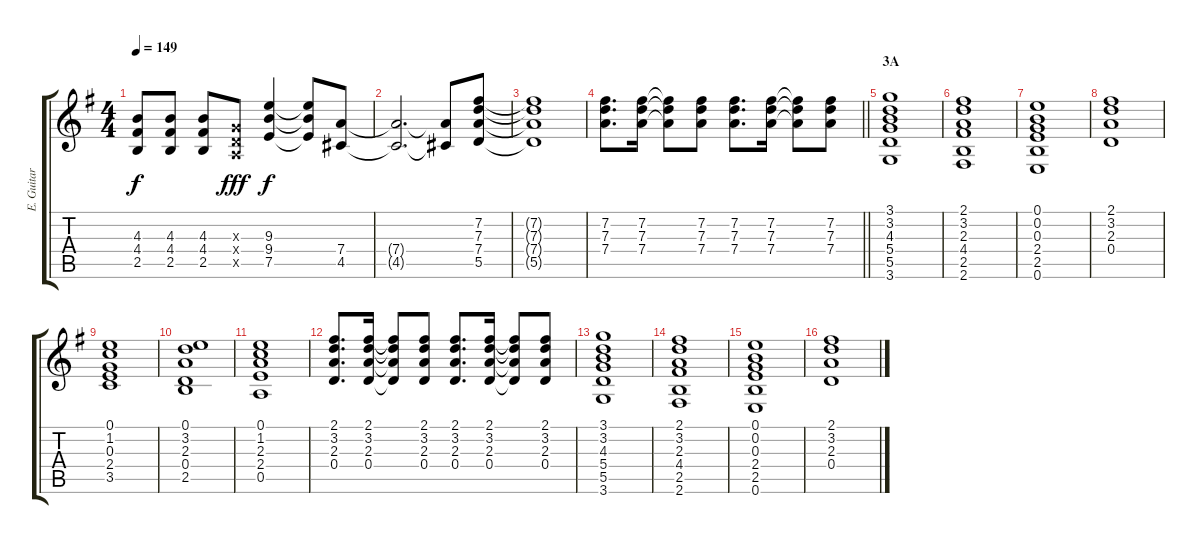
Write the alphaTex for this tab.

\track ("E. Guitar III" "E. Guitar ") {instrument overdrivenguitar}
\staff {score tabs}
\tuning (E4 B3 G3 D3 A2 E2) {hide}
\ts (4 4)
\tempo 149
\clef g2
\ks g
(4.3{t} 4.4{t} 2.5{t}).8{dy f} (4.3 4.4 2.5).8 (4.3 4.4 2.5).8 (0.3{x} 0.4{x} 0.5{x}).8{dy fff} (9.3 9.4 7.5).4{dy f} (9.3{t} 9.4{t} 7.5{t}).8 (7.4 4.5).8 |
(7.4{t} 4.5{t}).2{d} (7.4{t} 4.5{t}).8 (7.2 7.3 7.4 5.5).8 |
(7.2{t} 7.3{t} 7.4{t} 5.5{t}).1 |
\barLineRight lightlight
(7.2 7.3 7.4).8{d} (7.2 7.3 7.4).16 (7.2{t} 7.3{t} 7.4{t}).8 (7.2 7.3 7.4).8 (7.2 7.3 7.4).8{d} (7.2 7.3 7.4).16 (7.2{t} 7.3{t} 7.4{t}).8 (7.2 7.3 7.4).8 |
\section ("" "3A")
(3.1 3.2 4.3 5.4 5.5 3.6).1 |
(2.1 3.2 2.3 4.4 2.5 2.6).1 |
(0.1 0.2 0.3 2.4 2.5 0.6).1 |
(2.1 3.2 2.3 0.4).1 |
(0.1 1.2 0.3 2.4 3.5).1 |
(0.1 3.2 2.3 0.4 2.5).1 |
(0.1 1.2 2.3 2.4 0.5).1 |
(2.1 3.2 2.3 0.4).8{d} (2.1 3.2 2.3 0.4).16 (2.1{t} 3.2{t} 2.3{t} 0.4{t}).8 (2.1 3.2 2.3 0.4).8 (2.1 3.2 2.3 0.4).8{d} (2.1 3.2 2.3 0.4).16 (2.1{t} 3.2{t} 2.3{t} 0.4{t}).8 (2.1 3.2 2.3 0.4).8 |
(3.1 3.2 4.3 5.4 5.5 3.6).1 |
(2.1 3.2 2.3 4.4 2.5 2.6).1 |
(0.1 0.2 0.3 2.4 2.5 0.6).1 |
(2.1 3.2 2.3 0.4).1
